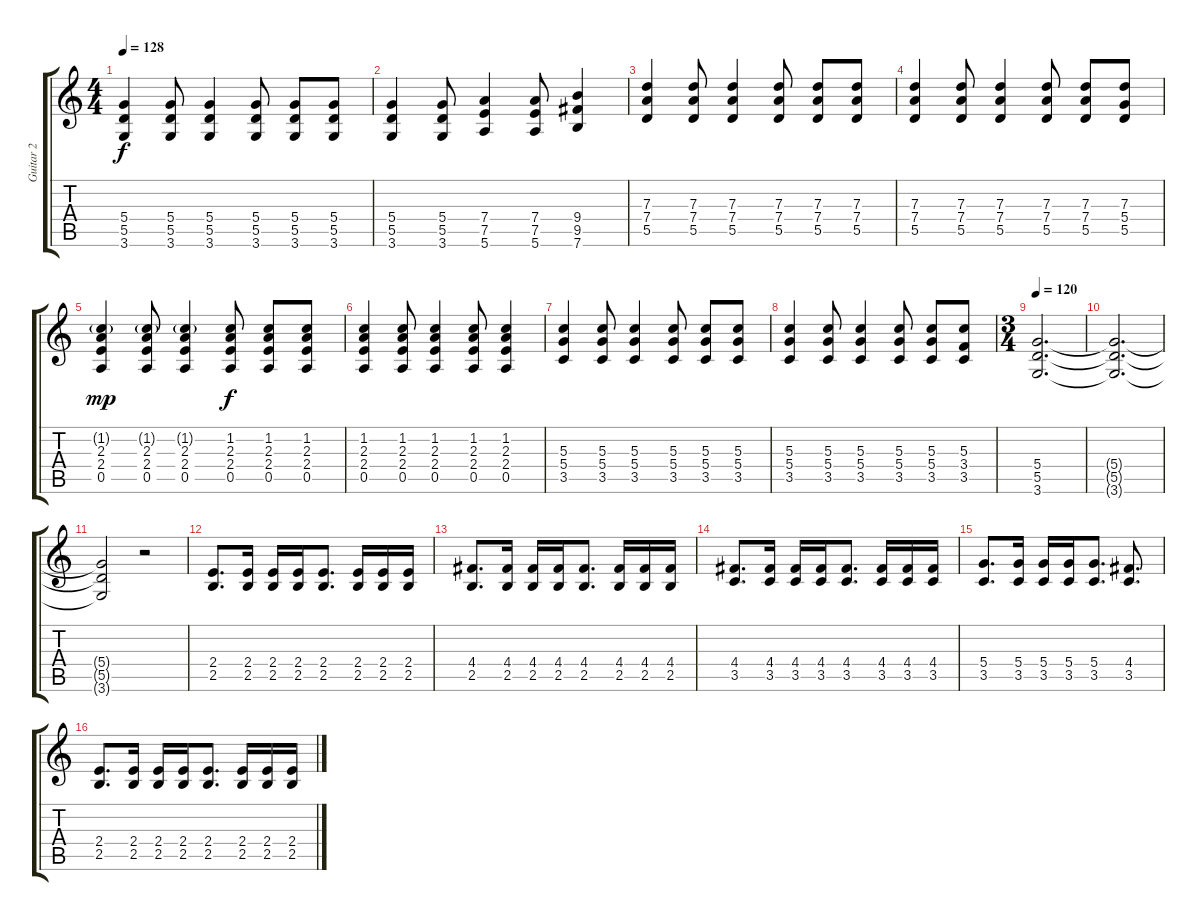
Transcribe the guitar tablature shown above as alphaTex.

\track ("Guitar 2" "Guitar 2") {instrument distortionguitar}
\staff {score tabs}
\tuning (E4 B3 G3 D3 A2 E2) {hide}
\ts (4 4)
\tempo 128
\clef g2
\ks c
(5.4 5.5 3.6).4{dy f} (5.4 5.5 3.6).8 (5.4 5.5 3.6).4 (5.4 5.5 3.6).8 (5.4 5.5 3.6).8 (5.4 5.5 3.6).8 |
(5.4 5.5 3.6).4 (5.4 5.5 3.6).8 (7.4 7.5 5.6).4 (7.4 7.5 5.6).8 (9.4 9.5 7.6).4 |
(7.3 7.4 5.5).4 (7.3 7.4 5.5).8 (7.3 7.4 5.5).4 (7.3 7.4 5.5).8 (7.3 7.4 5.5).8 (7.3 7.4 5.5).8 |
(7.3 7.4 5.5).4 (7.3 7.4 5.5).8 (7.3 7.4 5.5).4 (7.3 7.4 5.5).8 (7.3 7.4 5.5).8 (7.3 5.4 5.5).8 |
(1.2{g} 2.3 2.4 0.5).4{dy mp} (1.2{g} 2.3 2.4 0.5).8 (1.2{g} 2.3 2.4 0.5).4 (1.2 2.3 2.4 0.5).8{dy f} (1.2 2.3 2.4 0.5).8 (1.2 2.3 2.4 0.5).8 |
(1.2 2.3 2.4 0.5).4 (1.2 2.3 2.4 0.5).8 (1.2 2.3 2.4 0.5).4 (1.2 2.3 2.4 0.5).8 (1.2 2.3 2.4 0.5).4 |
(5.3 5.4 3.5).4 (5.3 5.4 3.5).8 (5.3 5.4 3.5).4 (5.3 5.4 3.5).8 (5.3 5.4 3.5).8 (5.3 5.4 3.5).8 |
(5.3 5.4 3.5).4 (5.3 5.4 3.5).8 (5.3 5.4 3.5).4 (5.3 5.4 3.5).8 (5.3 5.4 3.5).8 (5.3 3.4 3.5).8 |
\ts (3 4)
\tempo 120
(5.4 5.5 3.6).2{d} |
(5.4{t} 5.5{t} 3.6{t}).2{d} |
(5.4{t} 5.5{t} 3.6{t}).2 r.2 |
(2.4 2.5).8{d} (2.4 2.5).16 (2.4 2.5).16 (2.4 2.5).16 (2.4 2.5).8{d} (2.4 2.5).16 (2.4 2.5).16 (2.4 2.5).16 |
(4.4 2.5).8{d} (4.4 2.5).16 (4.4 2.5).16 (4.4 2.5).16 (4.4 2.5).8{d} (4.4 2.5).16 (4.4 2.5).16 (4.4 2.5).16 |
(4.4 3.5).8{d} (4.4 3.5).16 (4.4 3.5).16 (4.4 3.5).16 (4.4 3.5).8{d} (4.4 3.5).16 (4.4 3.5).16 (4.4 3.5).16 |
(5.4 3.5).8{d} (5.4 3.5).16 (5.4 3.5).16 (5.4 3.5).16 (5.4 3.5).8{d} (4.4 3.5).8{d} |
(2.4 2.5).8{d} (2.4 2.5).16 (2.4 2.5).16 (2.4 2.5).16 (2.4 2.5).8{d} (2.4 2.5).16 (2.4 2.5).16 (2.4 2.5).16
